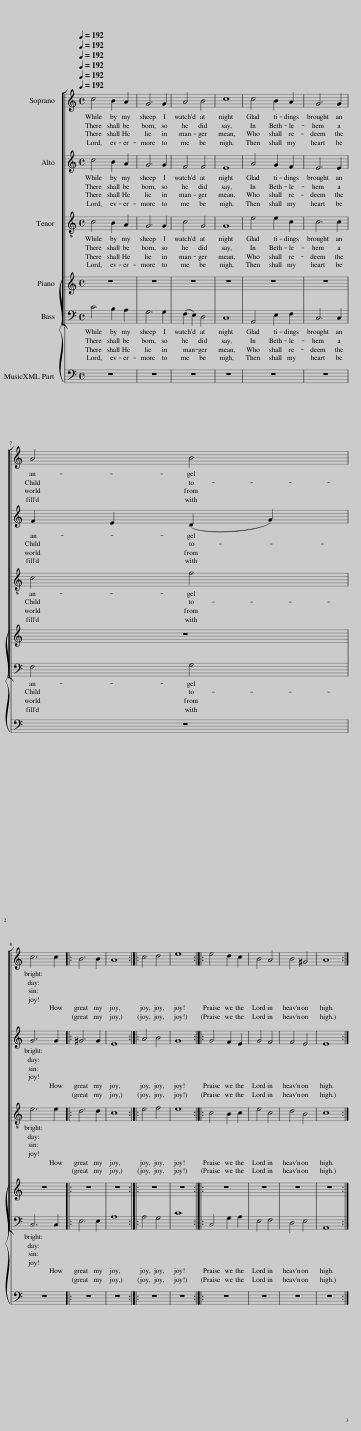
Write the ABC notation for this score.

X:1
%%score { 1 2 3 [ 4 ] }
L:1/8
Q:1/4=192
M:4/4
I:linebreak $
K:C
V:1 treble
V:2 treble
V:3 treble-8
V:4 bass
V:1
 c4 B2 A2 | G6 G2 | A4 B4 | c8 | c4 B2 A2 | %5
 G6 G2 |$ A4 B4 |$ c6 c2 |: B6 B2 | A8 :: %10
 c4 d4 | e8 :: e4 d2 c2 | B4 A4 | B4 ^G4 | %15
 A8 :| %16
V:2
 c4 B2 A2 | G6 G2 | F4 F4 | E8 | A4 G2 F2 | %5
 E6 E2 |$ F2 E2 (D2 G2) |$ G6 G2 |: ^G6 G2 | E8 :: %10
 A4 B4 | G8 :: G4 F2 E2 | G4 F4 | F4 E4 | %15
 E8 :| %16
V:3
 c4 B2 A2 | G6 G2 | c4 G4 | G8 | e4 e2 c2 | %5
 c6 c2 |$ c4 f4 |$ e6 e2 |: d6 d2 | c8 :: %10
 e4 f4 | e8 :: c4 B2 c2 | e4 c4 | d4 B4 | %15
 c8 :| %16
V:4
 C4 B,2 A,2 | G,6 G,2 | (F,2 E,2) D,4 | C,8 | A,,4 E,2 F,2 | %5
 C,6 C,2 |$ F,4 G,4 |$ C,6 C,2 |: E,6 E,2 | A,8 :: %10
 A,4 G,4 | C8 :: C,4 G,2 A,2 | E,4 F,4 | D,4 E,4 | %15
 A,,8 :| %16
